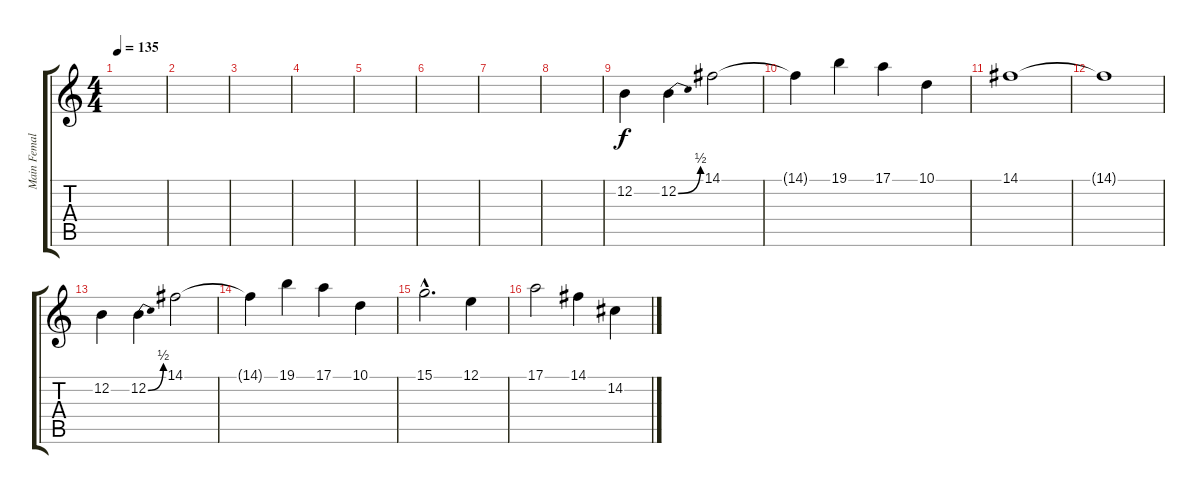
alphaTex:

\track ("Main Female voice" "Main Femal") {instrument lead6voice}
\staff {score tabs}
\tuning (E4 B3 G3 D3 A2 E2) {hide}
\ts (4 4)
\tempo 135
\clef g2
\ks c
|
|
|
|
|
|
|
|
12.2.4 12.2{be (bend 0 0 60 2)}.4 14.1.2 |
14.1{t}.4 19.1.4 17.1.4 10.1.4 |
14.1.1 |
14.1{t}.1 |
12.2.4 12.2{be (bend 0 0 60 2)}.4 14.1.2 |
14.1{t}.4 19.1.4 17.1.4 10.1.4 |
15.1{hac}.2{d} 12.1.4 |
17.1.2 14.1.4 14.2.4
